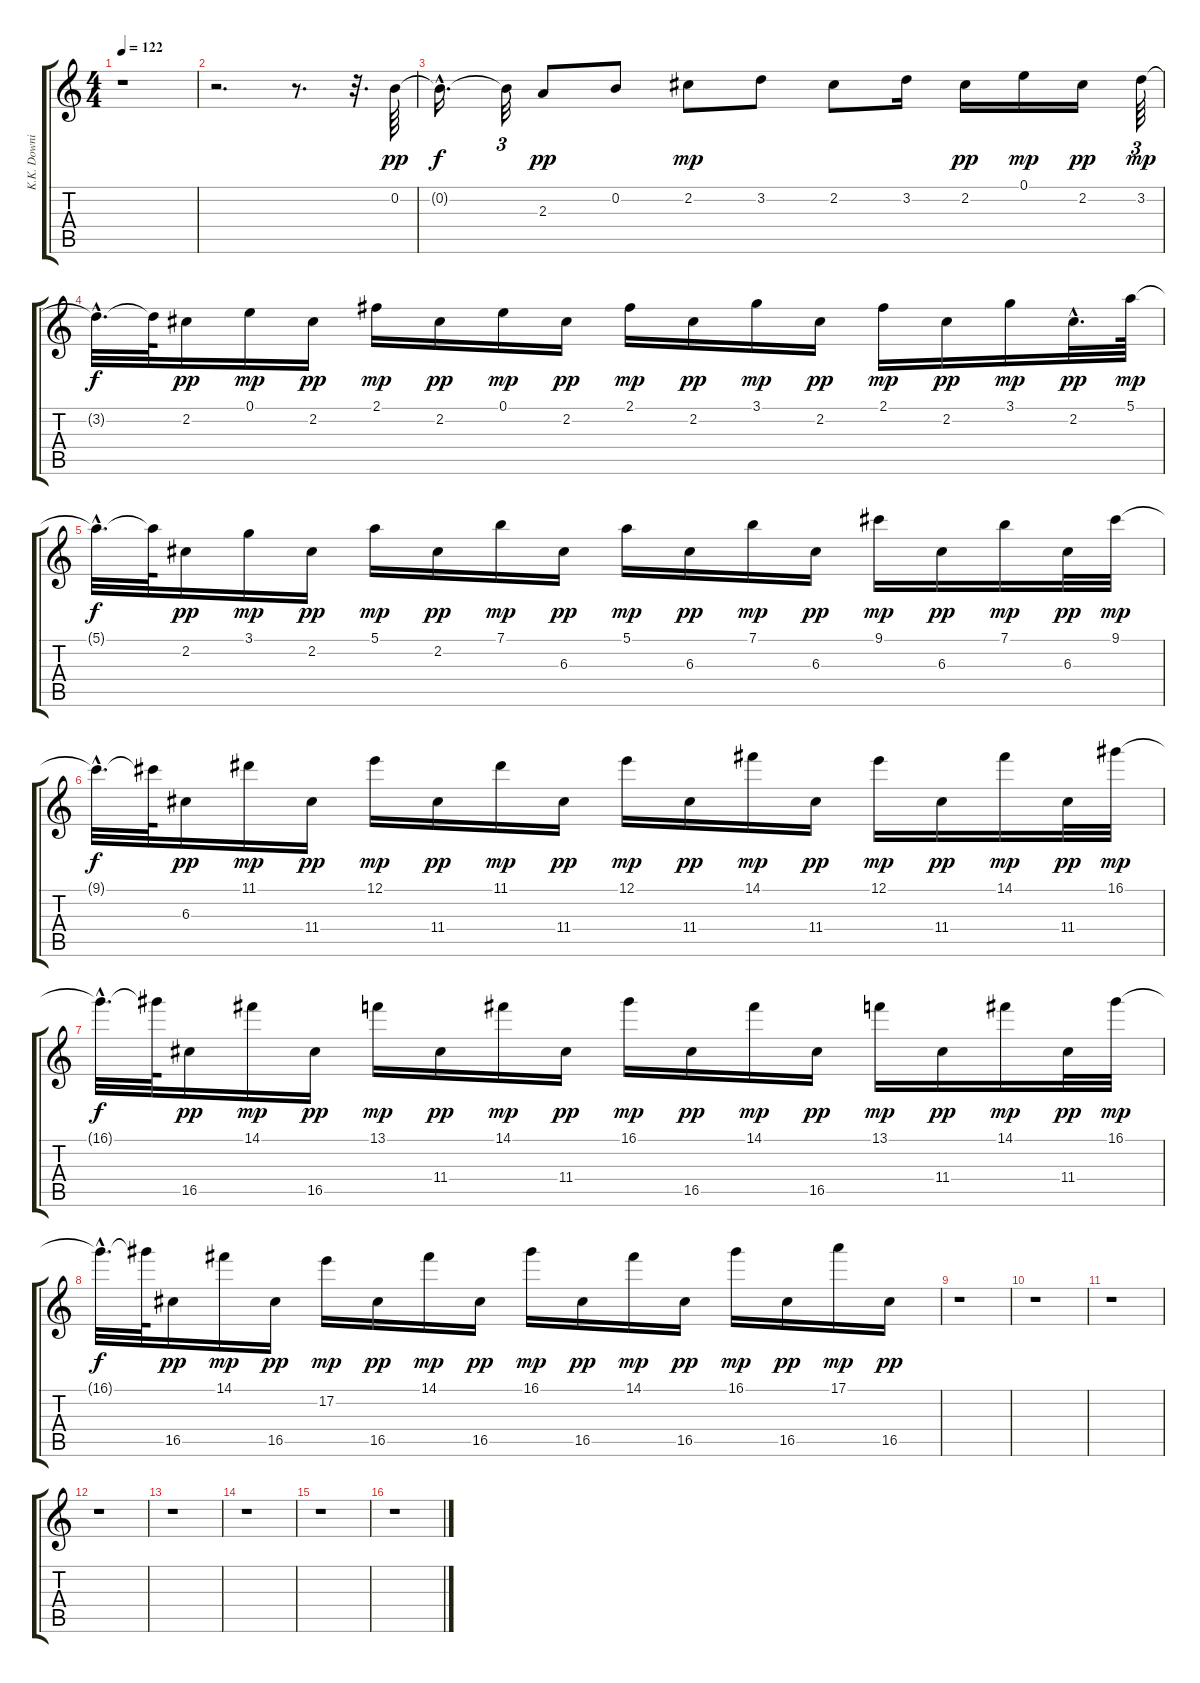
\track ("K.K. Downing" "K.K. Downi") {instrument distortionguitar}
\staff {score tabs}
\tuning (E4 B3 G3 D3 A2 E2) {hide}
\ts (4 4)
\tempo 122
\clef g2
\ks c
r.1{dy ff} |
r.2{d} r.8{d} r.32{d} 0.2.64{dy pp} |
0.2{hac t}.16{d dy f} 0.2{t}.32{tu (3 2)} 2.3.8{dy pp} 0.2.8 2.2.8{dy mp} 3.2.8 2.2.8 3.2.16 2.2.16{dy pp} 0.1.16{dy mp} 2.2.16{dy pp} 3.2.64{tu (3 2) dy mp} |
3.2{hac t}.32{d dy f} 3.2{t}.64 2.2.16{dy pp} 0.1.16{dy mp} 2.2.16{dy pp} 2.1.16{dy mp} 2.2.16{dy pp} 0.1.16{dy mp} 2.2.16{dy pp} 2.1.16{dy mp} 2.2.16{dy pp} 3.1.16{dy mp} 2.2.16{dy pp} 2.1.16{dy mp} 2.2.16{dy pp} 3.1.16{dy mp} 2.2{hac}.32{d dy pp} 5.1.64{dy mp} |
5.1{hac t}.32{d dy f} 5.1{t}.64 2.2.16{dy pp} 3.1.16{dy mp} 2.2.16{dy pp} 5.1.16{dy mp} 2.2.16{dy pp} 7.1.16{dy mp} 6.3.16{dy pp} 5.1.16{dy mp} 6.3.16{dy pp} 7.1.16{dy mp} 6.3.16{dy pp} 9.1.16{dy mp} 6.3.16{dy pp} 7.1.16{dy mp} 6.3.32{dy pp} 9.1.32{dy mp} |
9.1{hac t}.32{d dy f} 9.1{t}.64 6.3.16{dy pp} 11.1.16{dy mp} 11.4.16{dy pp} 12.1.16{dy mp} 11.4.16{dy pp} 11.1.16{dy mp} 11.4.16{dy pp} 12.1.16{dy mp} 11.4.16{dy pp} 14.1.16{dy mp} 11.4.16{dy pp} 12.1.16{dy mp} 11.4.16{dy pp} 14.1.16{dy mp} 11.4.32{dy pp} 16.1.32{dy mp} |
16.1{hac t}.32{d dy f} 16.1{t}.64 16.5.16{dy pp} 14.1.16{dy mp} 16.5.16{dy pp} 13.1.16{dy mp} 11.4.16{dy pp} 14.1.16{dy mp} 11.4.16{dy pp} 16.1.16{dy mp} 16.5.16{dy pp} 14.1.16{dy mp} 16.5.16{dy pp} 13.1.16{dy mp} 11.4.16{dy pp} 14.1.16{dy mp} 11.4.32{dy pp} 16.1.32{dy mp} |
16.1{hac t}.32{d dy f} 16.1{t}.64 16.5.16{dy pp} 14.1.16{dy mp} 16.5.16{dy pp} 17.2.16{dy mp} 16.5.16{dy pp} 14.1.16{dy mp} 16.5.16{dy pp} 16.1.16{dy mp} 16.5.16{dy pp} 14.1.16{dy mp} 16.5.16{dy pp} 16.1.16{dy mp} 16.5.16{dy pp} 17.1.16{dy mp} 16.5.16{dy pp} |
r.1 |
r.1 |
r.1 |
r.1 |
r.1 |
r.1 |
r.1 |
r.1
